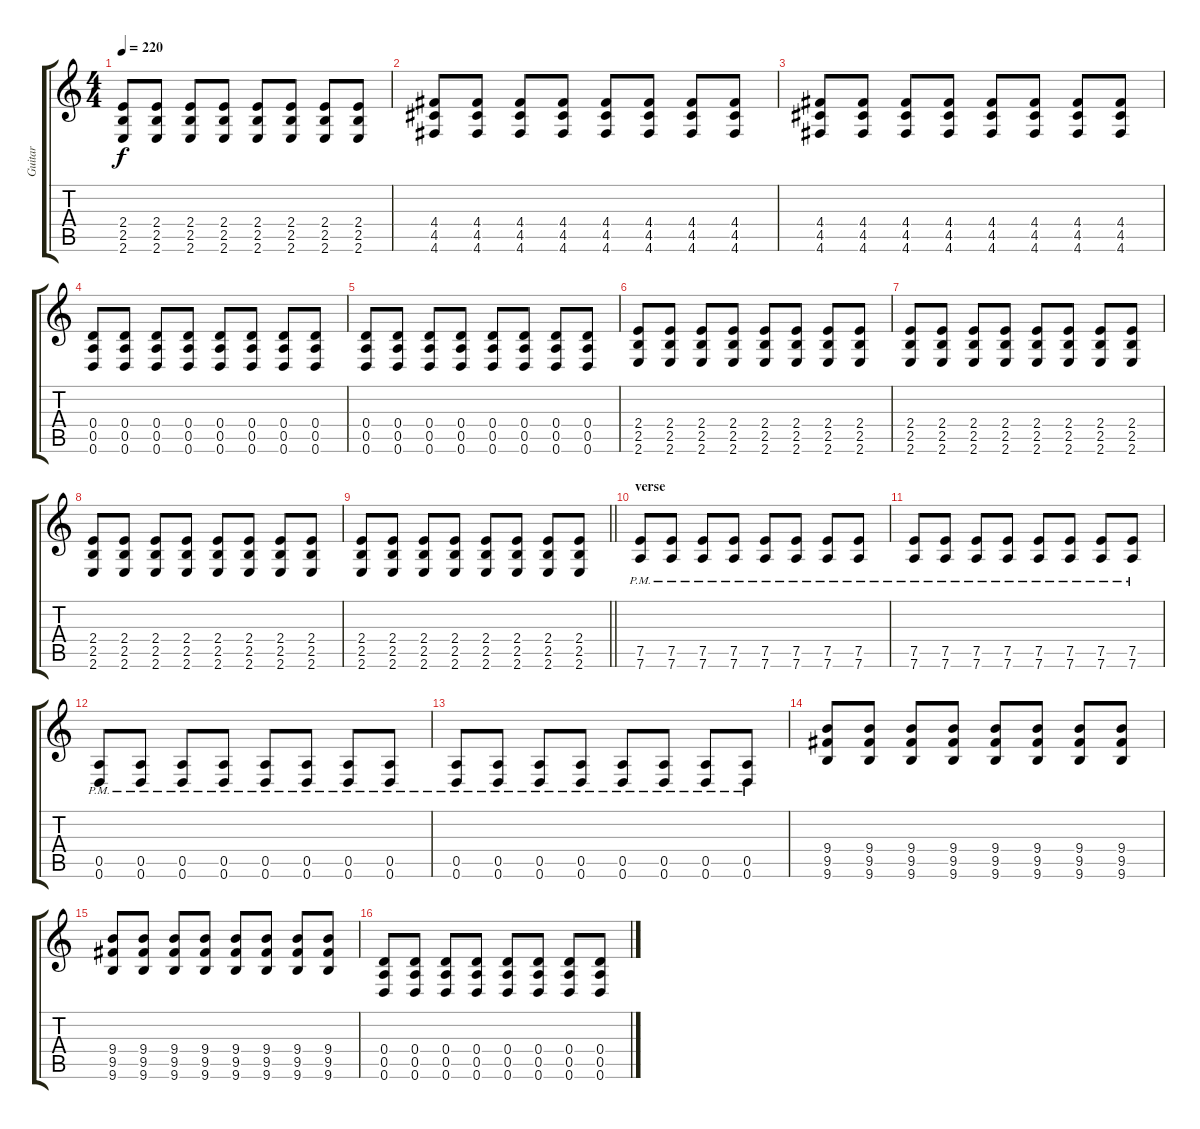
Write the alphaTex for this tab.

\track ("Guitar" "Guitar") {instrument overdrivenguitar}
\staff {score tabs}
\tuning (E4 B3 G3 D3 A2 D2) {hide}
\ts (4 4)
\tempo 220
\clef g2
\ks c
(2.4 2.5 2.6).8{dy f} (2.4 2.5 2.6).8 (2.4 2.5 2.6).8 (2.4 2.5 2.6).8 (2.4 2.5 2.6).8 (2.4 2.5 2.6).8 (2.4 2.5 2.6).8 (2.4 2.5 2.6).8 |
(4.4 4.5 4.6).8 (4.4 4.5 4.6).8 (4.4 4.5 4.6).8 (4.4 4.5 4.6).8 (4.4 4.5 4.6).8 (4.4 4.5 4.6).8 (4.4 4.5 4.6).8 (4.4 4.5 4.6).8 |
(4.4 4.5 4.6).8 (4.4 4.5 4.6).8 (4.4 4.5 4.6).8 (4.4 4.5 4.6).8 (4.4 4.5 4.6).8 (4.4 4.5 4.6).8 (4.4 4.5 4.6).8 (4.4 4.5 4.6).8 |
(0.4 0.5 0.6).8 (0.4 0.5 0.6).8 (0.4 0.5 0.6).8 (0.4 0.5 0.6).8 (0.4 0.5 0.6).8 (0.4 0.5 0.6).8 (0.4 0.5 0.6).8 (0.4 0.5 0.6).8 |
(0.4 0.5 0.6).8 (0.4 0.5 0.6).8 (0.4 0.5 0.6).8 (0.4 0.5 0.6).8 (0.4 0.5 0.6).8 (0.4 0.5 0.6).8 (0.4 0.5 0.6).8 (0.4 0.5 0.6).8 |
(2.4 2.5 2.6).8 (2.4 2.5 2.6).8 (2.4 2.5 2.6).8 (2.4 2.5 2.6).8 (2.4 2.5 2.6).8 (2.4 2.5 2.6).8 (2.4 2.5 2.6).8 (2.4 2.5 2.6).8 |
(2.4 2.5 2.6).8 (2.4 2.5 2.6).8 (2.4 2.5 2.6).8 (2.4 2.5 2.6).8 (2.4 2.5 2.6).8 (2.4 2.5 2.6).8 (2.4 2.5 2.6).8 (2.4 2.5 2.6).8 |
(2.4 2.5 2.6).8 (2.4 2.5 2.6).8 (2.4 2.5 2.6).8 (2.4 2.5 2.6).8 (2.4 2.5 2.6).8 (2.4 2.5 2.6).8 (2.4 2.5 2.6).8 (2.4 2.5 2.6).8 |
\barLineRight lightlight
(2.4 2.5 2.6).8 (2.4 2.5 2.6).8 (2.4 2.5 2.6).8 (2.4 2.5 2.6).8 (2.4 2.5 2.6).8 (2.4 2.5 2.6).8 (2.4 2.5 2.6).8 (2.4 2.5 2.6).8 |
\section ("" "verse")
(7.5{pm} 7.6{pm}).8 (7.5{pm} 7.6{pm}).8 (7.5{pm} 7.6{pm}).8 (7.5{pm} 7.6{pm}).8 (7.5{pm} 7.6{pm}).8 (7.5{pm} 7.6{pm}).8 (7.5{pm} 7.6{pm}).8 (7.5{pm} 7.6{pm}).8 |
(7.5{pm} 7.6{pm}).8 (7.5{pm} 7.6{pm}).8 (7.5{pm} 7.6{pm}).8 (7.5{pm} 7.6{pm}).8 (7.5{pm} 7.6{pm}).8 (7.5{pm} 7.6{pm}).8 (7.5{pm} 7.6{pm}).8 (7.5{pm} 7.6{pm}).8 |
(0.5{pm} 0.6{pm}).8 (0.5{pm} 0.6{pm}).8 (0.5{pm} 0.6{pm}).8 (0.5{pm} 0.6{pm}).8 (0.5{pm} 0.6{pm}).8 (0.5{pm} 0.6{pm}).8 (0.5{pm} 0.6{pm}).8 (0.5{pm} 0.6{pm}).8 |
(0.5{pm} 0.6{pm}).8 (0.5{pm} 0.6{pm}).8 (0.5{pm} 0.6{pm}).8 (0.5{pm} 0.6{pm}).8 (0.5{pm} 0.6{pm}).8 (0.5{pm} 0.6{pm}).8 (0.5{pm} 0.6{pm}).8 (0.5{pm} 0.6{pm}).8 |
(9.4 9.5 9.6).8 (9.4 9.5 9.6).8 (9.4 9.5 9.6).8 (9.4 9.5 9.6).8 (9.4 9.5 9.6).8 (9.4 9.5 9.6).8 (9.4 9.5 9.6).8 (9.4 9.5 9.6).8 |
(9.4 9.5 9.6).8 (9.4 9.5 9.6).8 (9.4 9.5 9.6).8 (9.4 9.5 9.6).8 (9.4 9.5 9.6).8 (9.4 9.5 9.6).8 (9.4 9.5 9.6).8 (9.4 9.5 9.6).8 |
(0.4 0.5 0.6).8 (0.4 0.5 0.6).8 (0.4 0.5 0.6).8 (0.4 0.5 0.6).8 (0.4 0.5 0.6).8 (0.4 0.5 0.6).8 (0.4 0.5 0.6).8 (0.4 0.5 0.6).8
